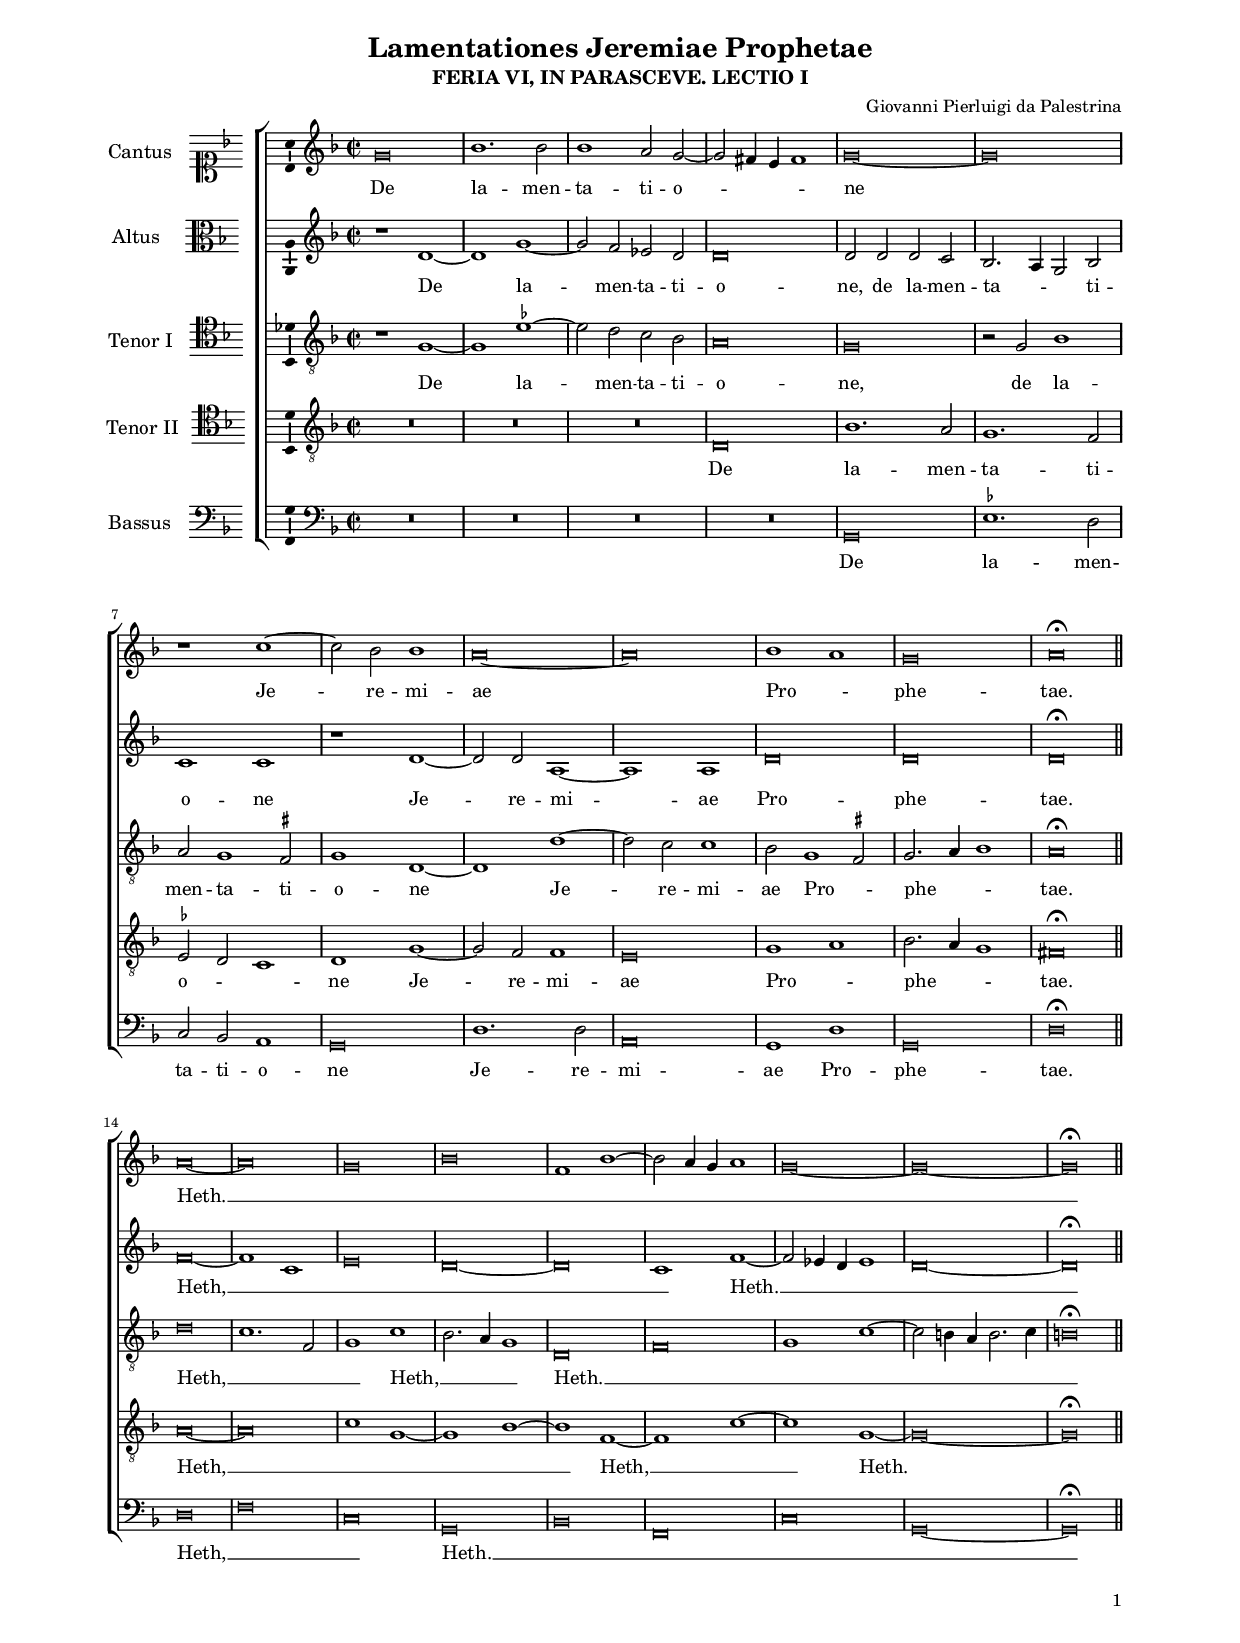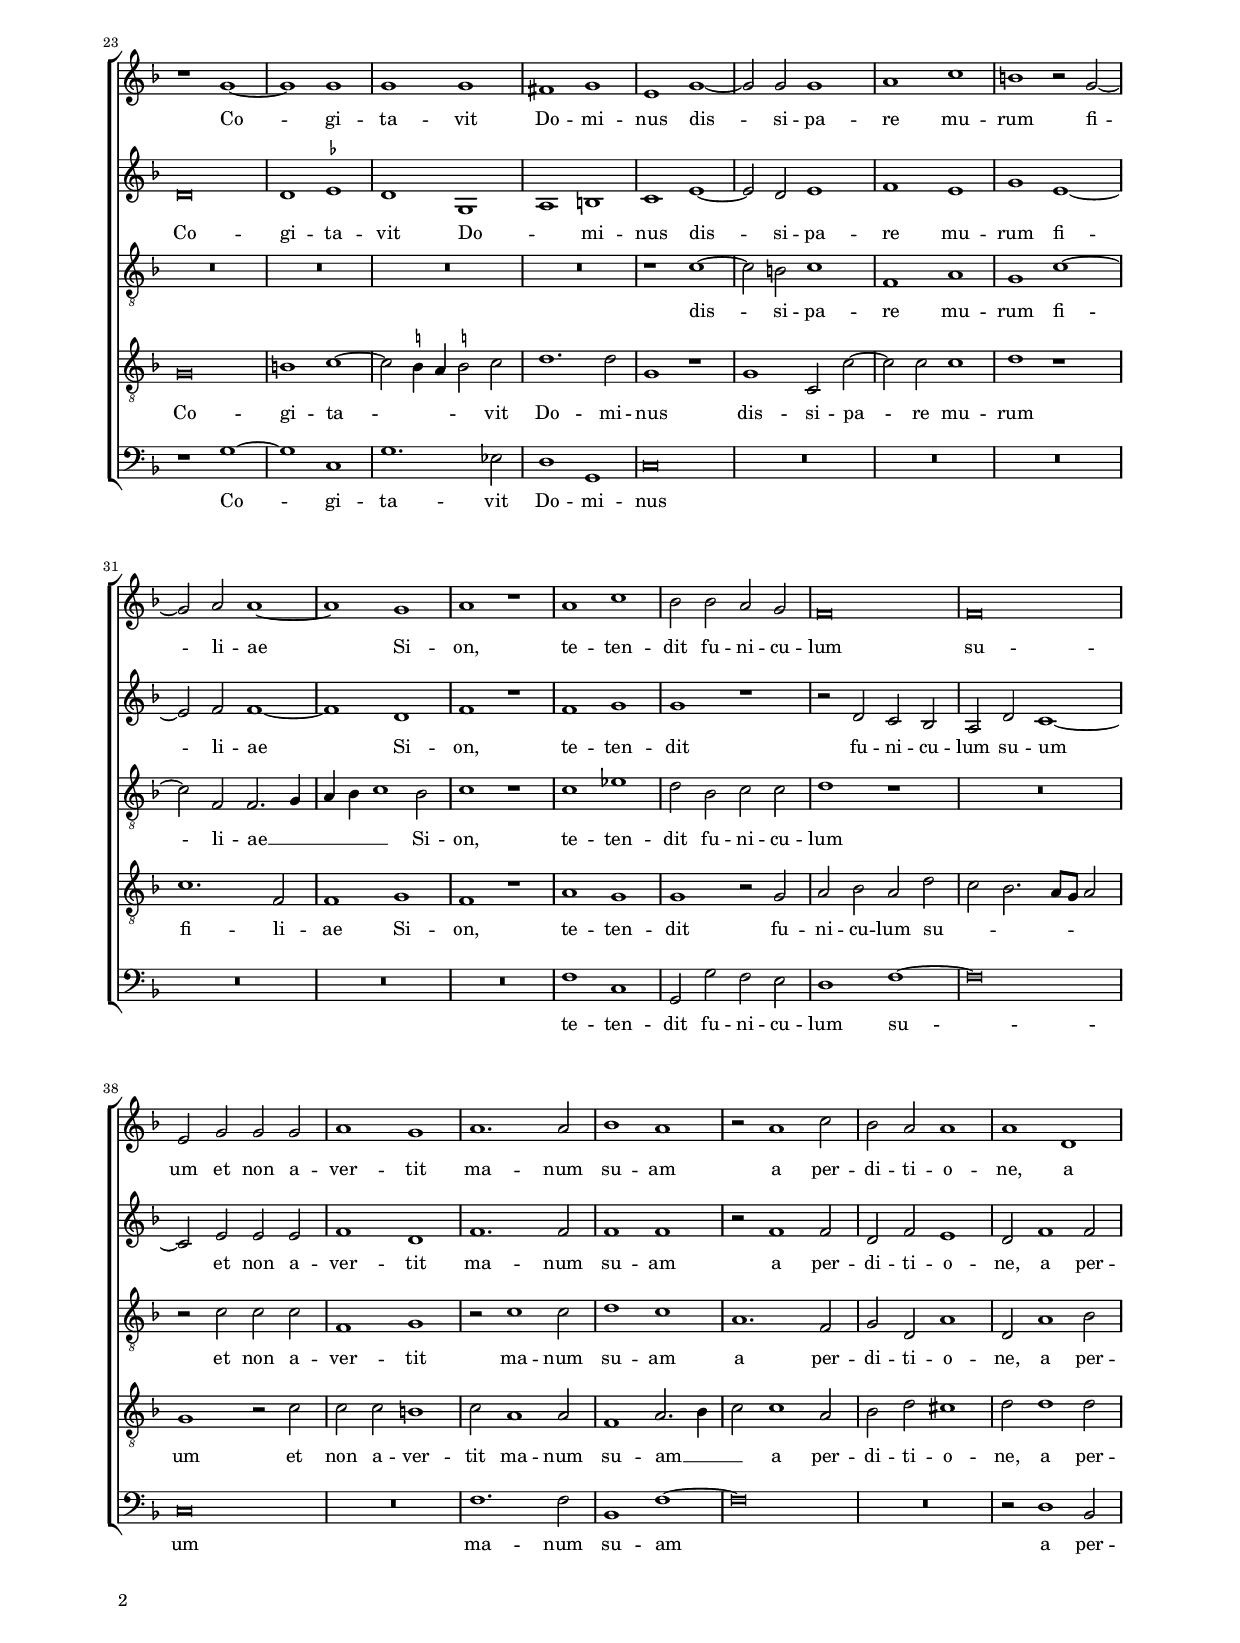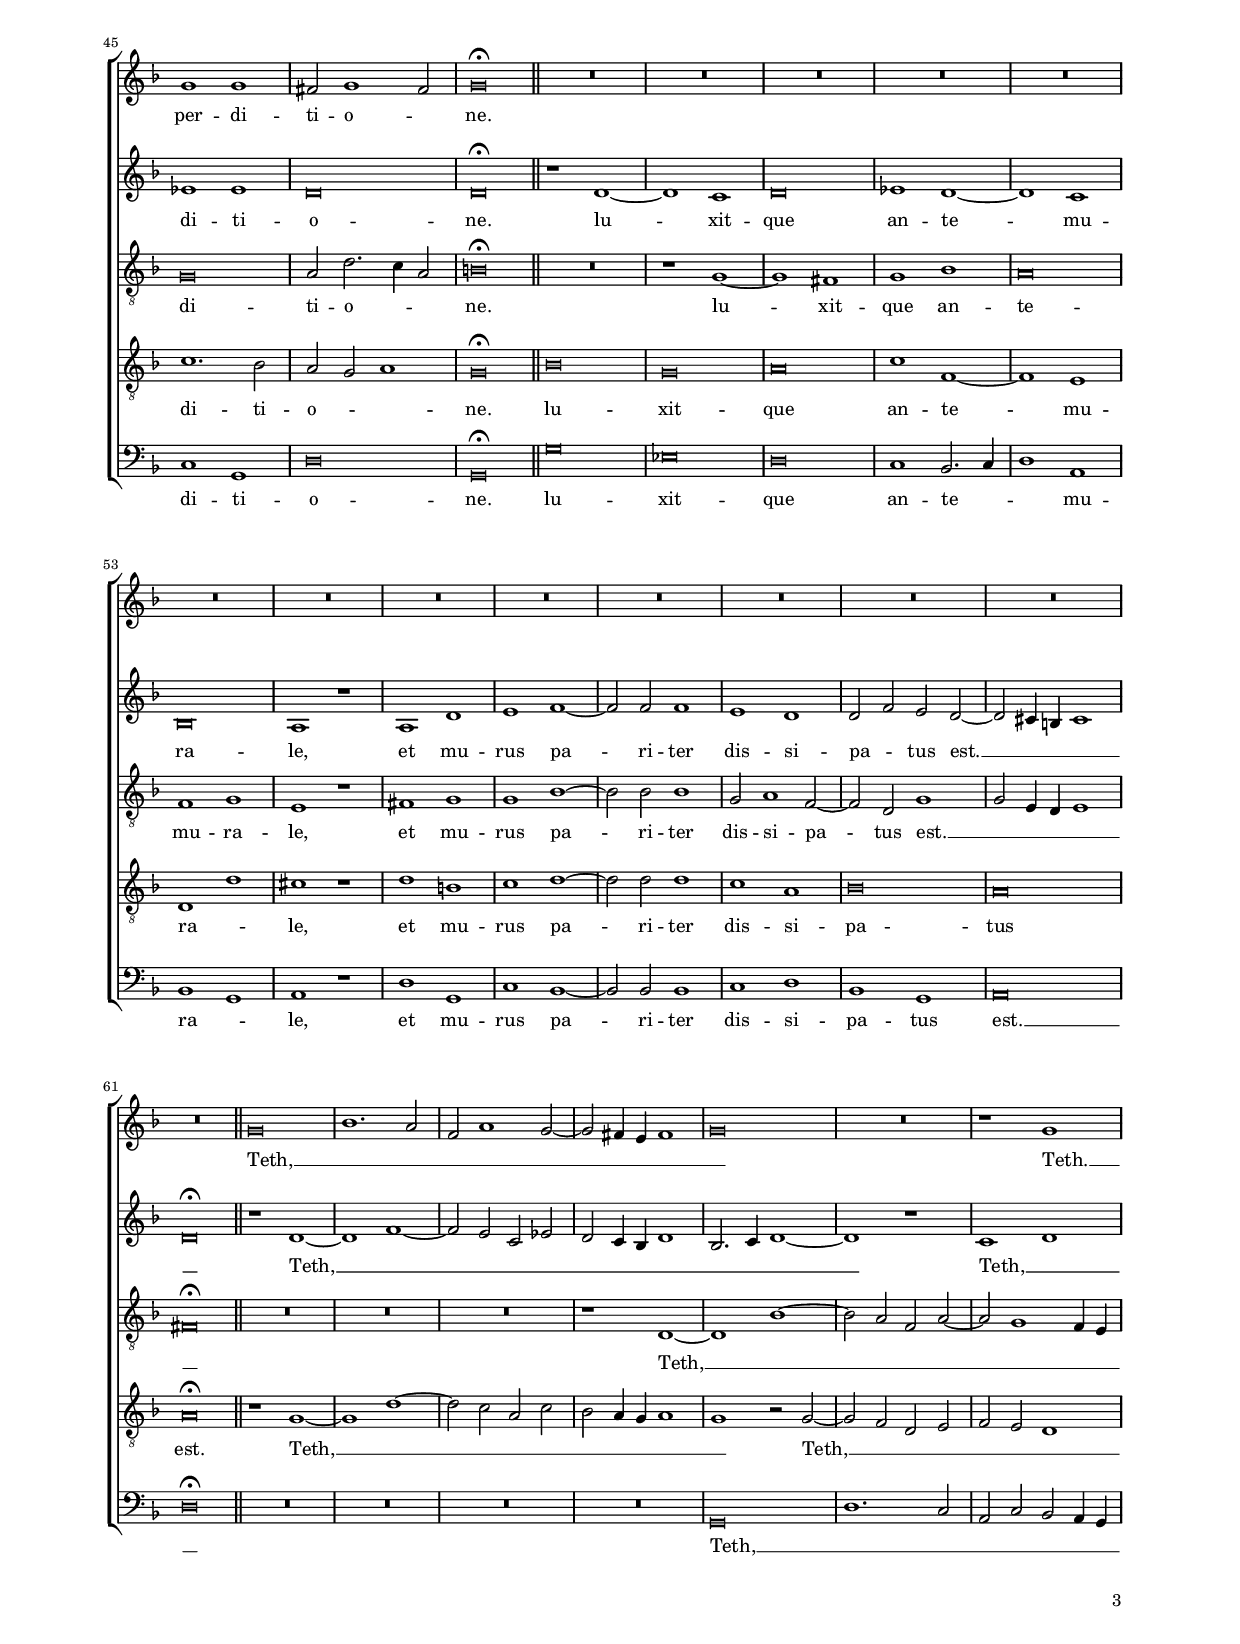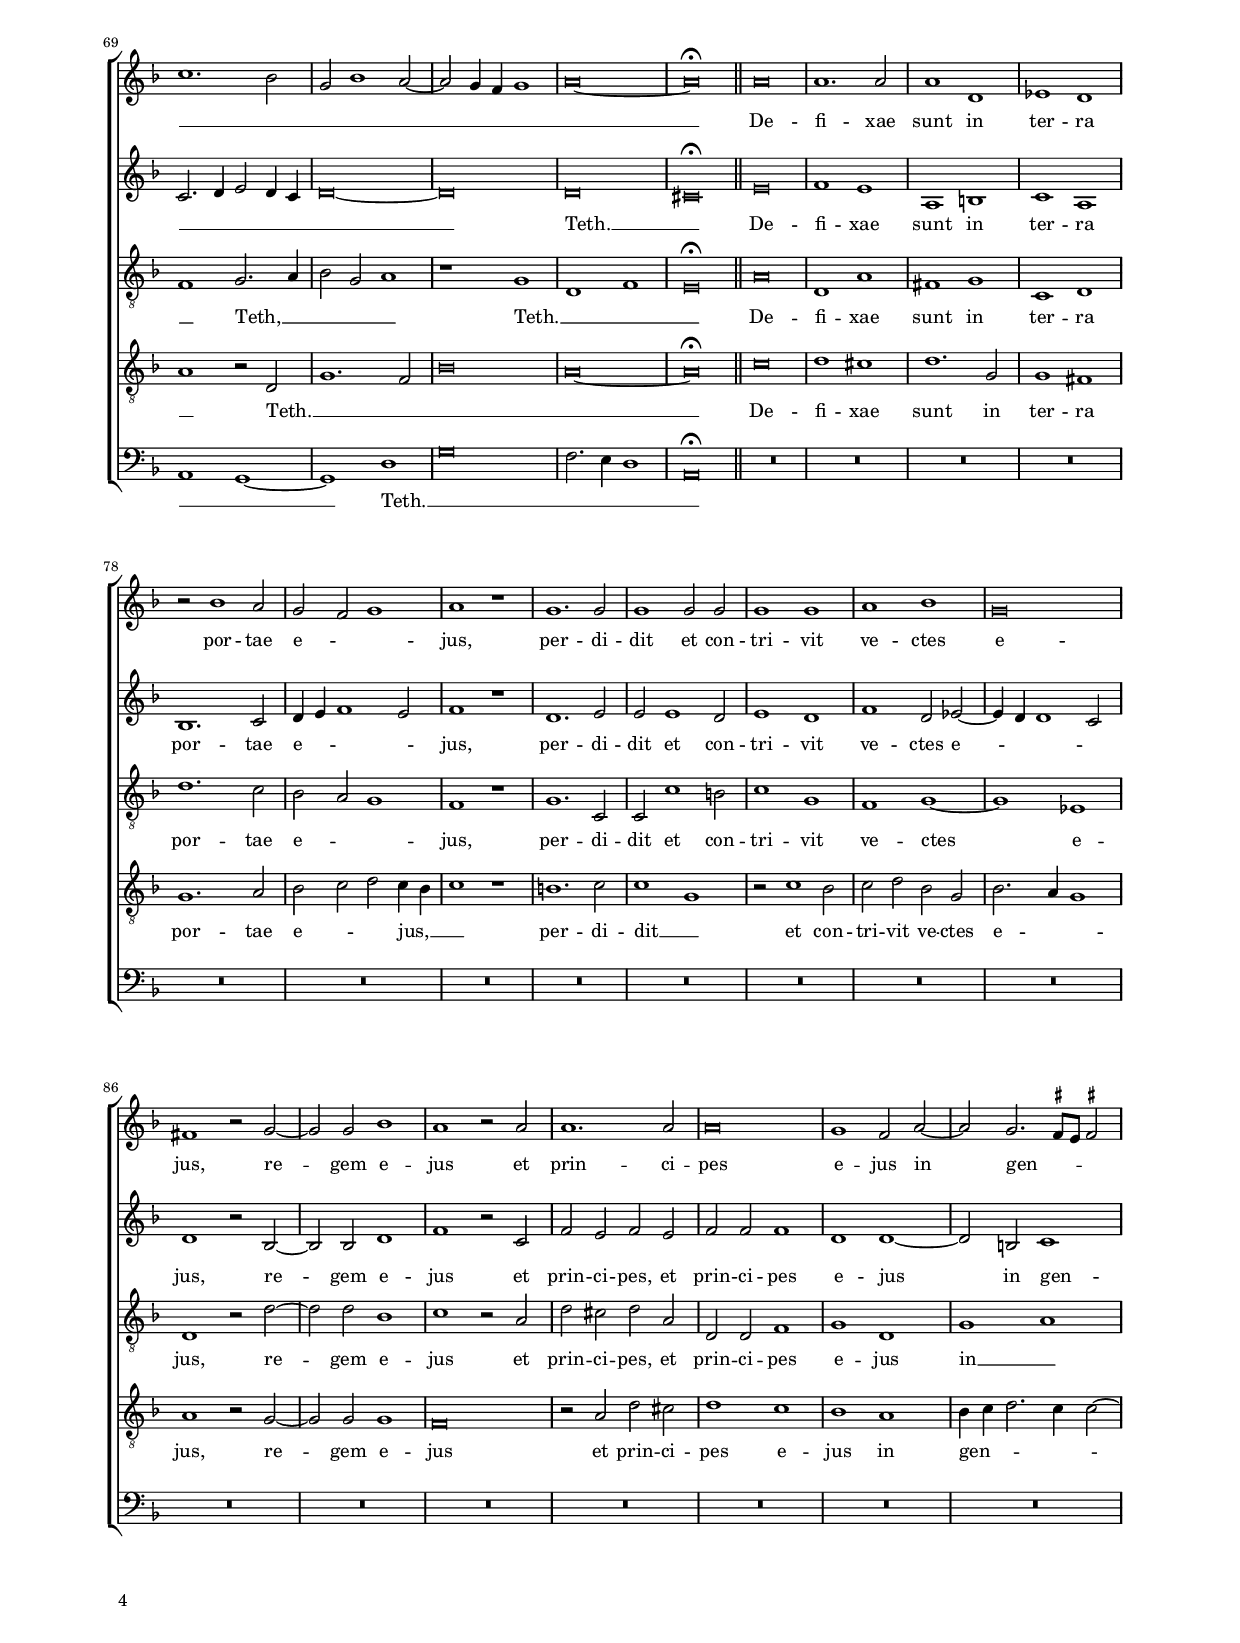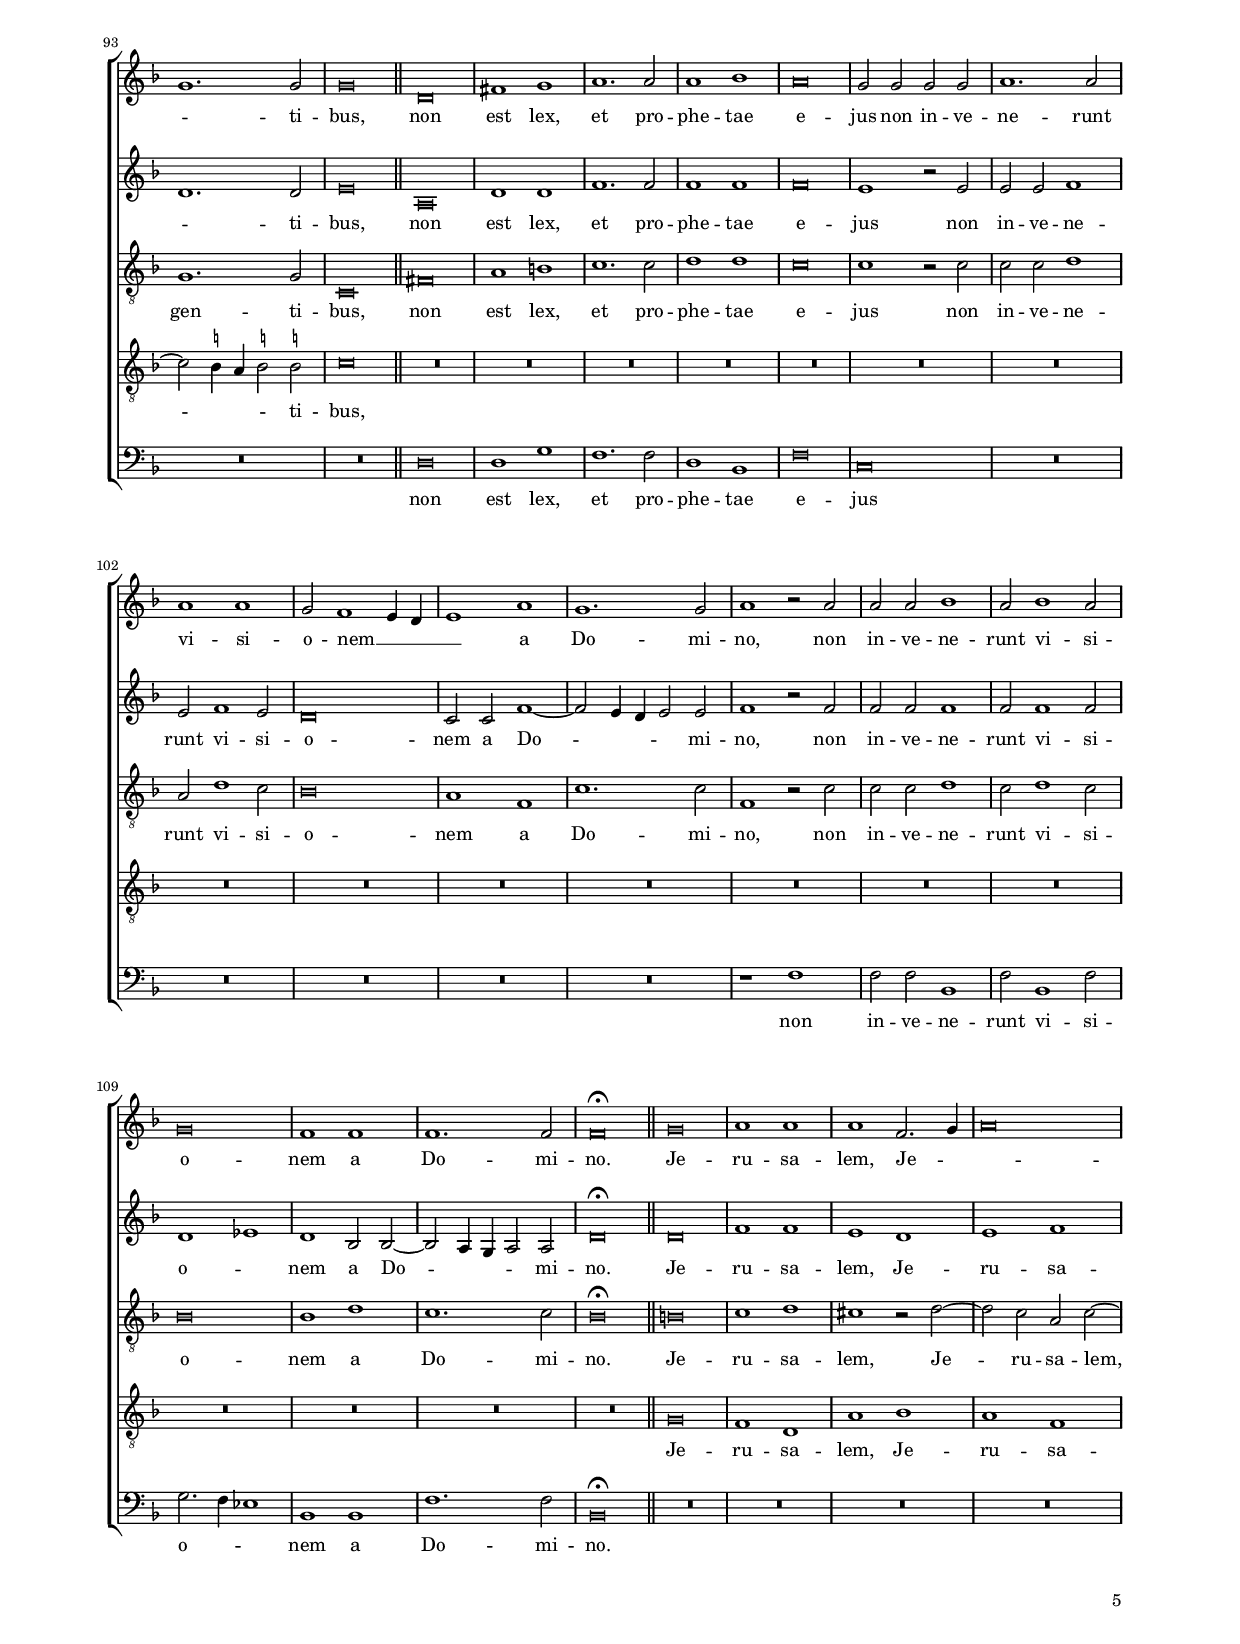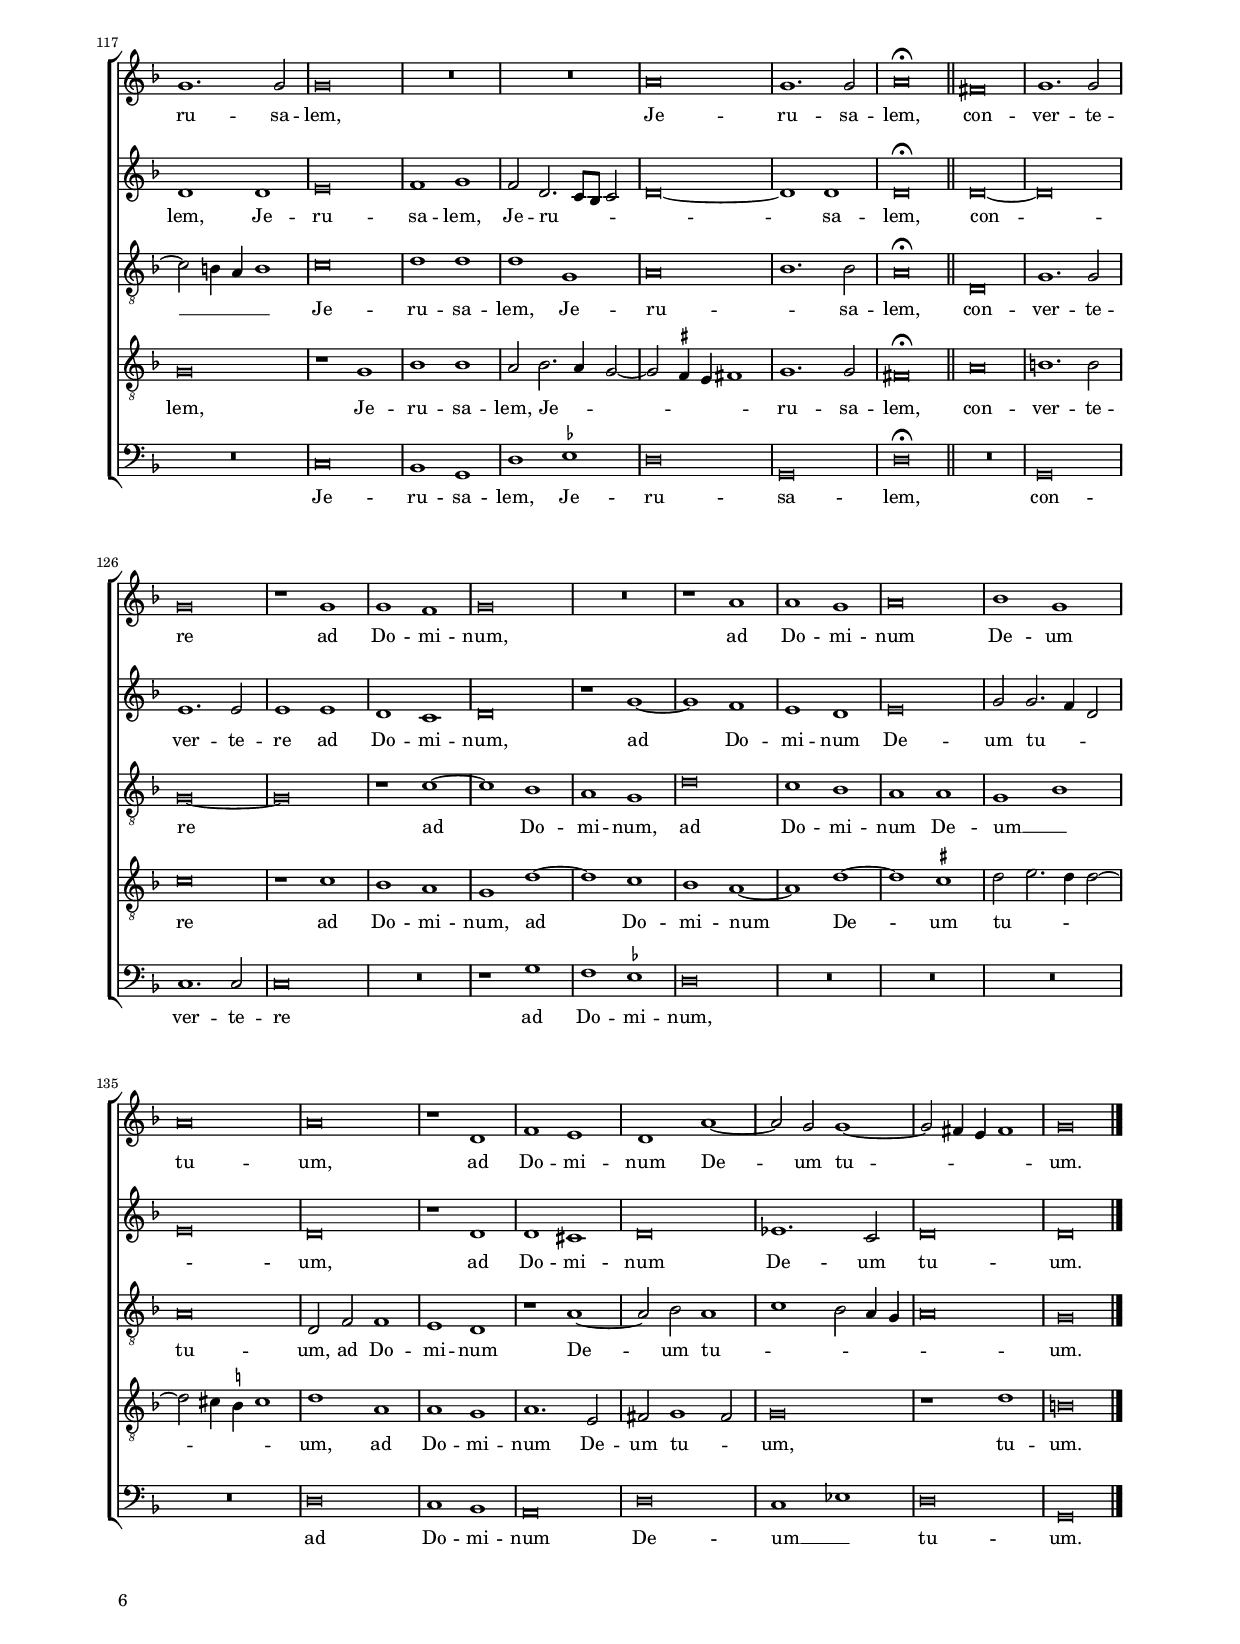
\version "2.24.0"
\include "deutsch.ly"
#(set-global-staff-size 15)
#(ly:set-option 'point-and-click #f)


\header
{
	title="Lamentationes Jeremiae Prophetae"
	subtitle = "FERIA VI, IN PARASCEVE. LECTIO I"
	composer="Giovanni Pierluigi da Palestrina"
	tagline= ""
}
	
	ficta = { \once \set suggestAccidentals = ##t }
	
	forget = #(define-music-function (music) (ly:music?) #{
		\accidentalStyle forget
		$music
		\accidentalStyle default
		#})


\paper
	{
	top-margin = 1.8 \cm
	bottom-margin = 1.2 \cm
	left-margin = 2 \cm
	right-margin = 2\cm
	ragged-bottom = ##f
	ragged-last-bottom = ##t
	print-page-number = ##f
	system-system-spacing = #'((basic-distance . 17) (minimum-distance . 14) (padding . 5) (strechability . 250))
	score-system-spacing = #'((basic-distance . 17) (minimum-distance . 14) (padding . 5) (strechability . 250))
	oddFooterMarkup=\markup   \fill-line { "" \fromproperty #'page:page-number-string }
	evenFooterMarkup=\markup  \fill-line { \fromproperty #'page:page-number-string "" }
	last-bottom-spacing = #'((basic-distance . 12) (minimum-distance . 7) (padding . 4))
	systems-per-page = 3
	page-count = 6
%	min-systems-per-page = 3
	
	
	}

global = {
	\key f \major
	\time 2/2 \set Score.measureLength = #(ly:make-moment 2/1)
	\skip 1*26 \bar "||" \break % Heth
	\skip 1*18 \bar "||" \break % Cogitavit Dominus
	\skip 1*50 \bar "||" % Luxitque antemurale
	\skip 1*28 \bar "||" % Teth
	\skip 1*24 \bar "||" % Defixae sunt in terra
	\skip 1*42 \bar "||" % Non est lex
	\skip 1*36 \bar "||" % Jerusalem, Jerusalem
	\skip 1*22 \bar "||" % Convertere ad Dominum
	\skip 1*38 \bar "|."
	}
	

incipitcantus = \markup { \score {
	{
	\set Staff.instrumentName = \markup { \fontsize #1 "Cantus" }
	\key f \major
	\clef soprano
	s4 \bar ""
	}
	\layout  {
	raggedright = ##t
	indent = 1.6 \cm
	line-width = 2.5 \cm
	\context { \Staff \remove Time_signature_engraver }
	\override Staff.Clef.Y-extent = #'(0 . 0)
	}} \hspace #1 }
      
      
incipitaltus = \markup { \score {
	{
	\set Staff.instrumentName = \markup { \fontsize #1 "Altus" }
	\key f \major
	\clef alto
	s4 \bar ""
	}
	\layout  {
	raggedright = ##t
	indent = 1.6 \cm
	line-width = 2.5 \cm
	\context { \Staff \remove Time_signature_engraver }
	\override Staff.Clef.Y-extent = #'(0 . 0)
	}} \hspace #1 }


incipittenor = \markup { \score {
	{
	\set Staff.instrumentName = \markup { \fontsize #1 "Tenor I" }
	\key f \major
	\clef tenor
	s4 \bar ""
	}
	\layout  {
	raggedright = ##t
	indent = 1.6 \cm
	line-width = 2.5 \cm
	\context { \Staff \remove Time_signature_engraver }
	\override Staff.Clef.Y-extent = #'(0 . 0)
	}} \hspace #1 }
      
      
incipitquintus = \markup { \score {
	{
	\set Staff.instrumentName = \markup { \fontsize #1 "Tenor II" }
	\key f \major
	\clef tenor
	s4 \bar ""
	}
	\layout  {
	raggedright = ##t
	indent = 1.6 \cm
	line-width = 2.5 \cm
	\context { \Staff \remove Time_signature_engraver }
	\override Staff.Clef.Y-extent = #'(0 . 0)
	}} \hspace #1 }
      
      
incipitbassus = \markup { \score {
	{
	\set Staff.instrumentName = \markup { \fontsize #1 "Bassus" }
	\key f \major
	\clef bass
	s4 \bar ""
	}
	\layout  {
	raggedright = ##t
	indent = 1.6 \cm
	line-width = 2.5 \cm
	\context { \Staff \remove Time_signature_engraver }
	\override Staff.Clef.Y-extent = #'(0 . 0)
	}} \hspace #1 }


cantus =  \relative c''
	{
	g\breve
	b1. b2
	b1 a2 g~
	g2 fis4 e fis1
%5
	g\breve~ |
	g\breve
	r1 c~
	c2 b b1
	a\breve~
%10
	a\breve |
	b1 a
	g\breve
	a\breve^\fermata |
% Heth
	a\breve~
%15
	a\breve |
	g\breve
	b\breve
	f1 b~
	b2 a4 g a1
%20
	g\breve~ |
	g\breve~
	g\breve^\fermata |
% Cogitavit Dominus
	r1 g~
	g1 g
%25
	g1 g |
	fis1 g
	e1 g~
	g2 g g1
	a1 c
%30
	h1 r2 g~ |
	g2 a a1~
	a1 g
	a1 r
	a1 c
%35
	b2 b a g |
	f\breve
	f\breve
	e2 g g g
	a1 g
%40
	a1. a2 |
	b1 a
	r2 a1 c2
	b2 a a1
	a1 d,
%45
	g1 g |
	fis2 g1 fis2
	g\breve^\fermata |
% Luxitque antemurale
	R\breve
	R\breve
%50
	R\breve
	R\breve
	R\breve
	R\breve
	R\breve
%55
	R\breve
	R\breve
	R\breve
	R\breve
	R\breve
%60
	R\breve
	R\breve
% Teth
	g\breve
	b1. a2
	f2 a1 g2~
%65
	g2 fis4 e fis1 |
	g\breve
	R\breve
	r1 g
	c1. b2
%70
	g2 b1 a2~ |
	a2 g4 f g1
	a\breve~
	a\breve^\fermata |
% Defixae sunt in terra
	a\breve
%75
	a1. a2 |
	a1 d,
	es1 d
	r2 b'1 a2
	g2 f g1
%80
	a1 r |
	g1. g2
	g1 g2 g
	g1 g
	a1 b
%85
	g\breve |
	fis1 r2 g~
	g2 g b1
	a1 r2 a
	a1. a2
%90
	a\breve |
	g1 f2 a~
	a2 g2. \ficta fis8 e \ficta fis!2
	g1. g2
	g\breve |
%95
% Non est lex
	d\breve
	fis1 g
	a1. a2
	a1 b
	a\breve
%100
	g2 g g g |
	a1. a2
	a1 a
	g2 f1 e4 d
	e1 a
%105
	g1. g2 |
	a1 r2 a
	a2 a b1
	a2 b1 a2
	g\breve
%110
	f1 f |
	f1. f2
	f\breve^\fermata |
% Jerusalem, Jerusalem
	g\breve
	a1 a
%115
	a1 f2. g4 |
	a\breve
	g1. g2
	g\breve
	R\breve
%120
	R\breve |
	a\breve
	g1. g2
	a\breve^\fermata
% Convertere ad Dominum
	fis\breve
%125
	g1. g2 |
	g\breve
	r1 g
	g1 f
	g\breve
%130
	R\breve |
	r1 a
	a1 g
	a\breve
	b1 g
%135
	a\breve |
	a\breve
	r1 d,
	f1 e
	d1 a'~
%140
	a2 g g1~ |
	g2 fis4 e fis1
	g\breve |
	}


altus =  \relative c'
	{
	r1 d~
	d1 g~
	g2 f es d
	d\breve
%5
	d2 d d c |
	b2. a4 g2 b
	c1 c
	r1 d~
	d2 d a1~
%10
	a1 a |
	d\breve
	d\breve
	d\breve^\fermata |
% Heth
	f\breve~
%15
	f1 c |
	e\breve
	d\breve~
	d\breve
	c1 f~
%20
	f2 es4 d es1 |
	d\breve~
	d\breve^\fermata |
% Cogitavit Dominus
	d\breve
	d1 \ficta es
%25
	d1 g, |
	a1 h
	c1 e~
	e2 d e1
	f1 e
%30
	g1 e~ |
	e2 f f1~
	f1 d
	f1 r
	f1 g
%35
	g1 r |
	r2 d c b
	a2 d c1~
	c2 e e e
	f1 d
%40
	f1. f2 |
	f1 f
	r2 f1 f2
	d2 f e1
	d2 f1 f2
%45
	es1 es |
	d\breve
	d\breve^\fermata |
% Luxitque antemurale
	r1 d~
	d1 c
%50
	d\breve |
	es1 d~
	d1 c
	b\breve
	a1 r
%55
	a1 d |
	e1 f~
	f2 f f1
	e1 d
	d2 f e d~
%60
	d2 cis4 h cis1 |
	d\breve^\fermata |
% Teth
	r1 d~
	d1 f~
	f2 e c es
%65
	d2 c4 b d1 |
	b2. c4 d1~
	d1 r
	c1 d
	c2. d4 e2 d4 c
%70
	d\breve~ |
	d\breve
	d\breve
	cis\breve^\fermata |
% Defixae sunt in terra
	e\breve
%75
	f1 e |
	a,1 h
	c1 a
	b1. c2
	d4 e f1 e2
%80
	f1 r |
	d1. e2
	e2 e1 d2
	e1 d
	f1 d2 es~
%85
	es4 d d1 c2 |
	d1 r2 b~
	b2 b d1
	f1 r2 c
	f2 e f e
%90
	f2 f f1 |
	d1 d~
	d2 h c1
	d1. d2
	e\breve
%95
% Non est lex
	a,\breve
	d1 d
	f1. f2
	f1 f
	f\breve
%100
	e1 r2 e |
	e2 e f1
	e2 f1 e2
	d\breve
	c2 c f1~
%105
	f2 e4 d e2 e |
	f1 r2 f
	f2 f f1
	f2 f1 f2
	d1 es
%110
	d1 b2 b~ |
	b2 a4 g a2 a
	d\breve^\fermata |
% Jerusalem, Jerusalem
	d\breve
	f1 f
%115
	e1 d |	
	e1 f
	d1 d
	e\breve
	f1 g
%120
	f2 d2. c8 b c2 |
	d\breve~
	d1 d
	d\breve^\fermata |
% Convertere ad Dominum
	d\breve~
%125
	d\breve |
	e1. e2
	e1 e
	d1 c
	d\breve
%130
	r1 g~ |
	g1 f
	e1 d
	e\breve
	g2 g2. f4 d2
%135
	e\breve |
	d\breve
	r1 d
	d1 cis
	d\breve
%140
	es1. c2 |	
	d\breve
	d\breve |
	}


tenor =  \relative c'
	{
	r1 g~
	g1 \ficta es'~
	\ficta es2 d c b
	a\breve
%5
	g\breve |
	r2 g b1
	a2 g1 \ficta fis2
	g1 d~
	d1 d'~
%10
	d2 c c1 |
	b2 g1 \ficta fis2
	g2. a4 b1
	a\breve^\fermata |
% Heth
	d\breve
%15
	c1. f,2 |
	g1 c
	b2. a4 g1
	d\breve
	f\breve
%20
	g1 c~ |
	c2 h4 a h2. c4
	h\breve^\fermata |
% Cogitavit Dominus
	R\breve
	R\breve
%25
	R\breve |
	R\breve
	r1 c~
	c2 h c1
	f,1 a
%30
	g1 c~ |
	c2 f, f2. g4
	a4 b c1 b2
	c1 r
	c1 es
%35
	d2 b c c |
	d1 r
	R\breve
	r2 c c c
	f,1 g
%40
	r2 c1 c2 |
	d1 c
	a1. f2
	g2 d a'1
	d,2 a'1 b2
%45
	g\breve |
	a2 d2. c4 a2
	h\breve^\fermata |
% Luxitque antemurale
	R\breve
	r1 g~
%50
	g1 fis |
	g1 b
	a\breve
	f1 g
	e1 r
%55
	fis1 g |
	g1 b~
	b2 b b1
	g2 a1 f2~
	f2 d g1
%60
	g2 e4 d e1 |
	fis\breve^\fermata
% Teth
	R\breve
	R\breve
	R\breve
%65
	r1 d~ |
	d1 b'~
	b2 a f a~
	a2 g1 f4 e
	f1 g2. a4
%70
	b2 g a1 |
	r1 g
	d1 f
	e\breve^\fermata |
% Defixae sunt in terra
	a\breve
%75
	d,1 a' |
	fis1 g
	c,1 d
	d'1. c2
	b2 a g1
%80
	f1 r |
	g1. c,2
	c2 c'1 h2
	c1 g
	f1 g~
%85
	g1 es |
	d1 r2 d'~
	d2 d b1
	c1 r2 a
	d2 cis d a
%90
	d,2 d f1 |
	g1 d
	g1 a
	g1. g2
	c,\breve |
%95
% Non est lex
	fis\breve
	a1 h
	c1. c2
	d1 d
	c\breve
%100
	c1 r2 c |
	c2 c d1
	a2 d1 c2
	b\breve
	a1 f
%105
	c'1. c2 |
	f,1 r2 c'
	c2 c d1
	c2 d1 c2
	b\breve
%110
	b1 d |
	c1. c2
	b\breve^\fermata |
% Jerusalem, Jerusalem
	h\breve
	c1 d
%115
	cis1 r2 d~ |
	d2 c a c~
	c2 h4 a h1
	c\breve
	d1 d
%120
	d1 g, |
	a\breve
	b1. b2
	a\breve^\fermata |
% Convertere ad Dominum
	d,\breve
%125
	g1. g2 |
	g\breve~
	g\breve
	r1 c~
	c1 b
%130
	a1 g |
	d'\breve
	c1 b
	a1 a
	g1 b
%135
	a\breve |
	d,2 f f1
	e1 d
	r1 a'~
	a2 b a1
%140
	c1 b2 a4 g |
	a\breve
	g\breve |
	}


quintus  =  \relative c'
	{
	R\breve
	R\breve
	R\breve
	d,\breve
%5
	b'1. a2 |
	g1. f2
	\ficta es2 d c1
	d1 g~
	g2 f f1
%10
	e\breve |
	g1 a
	b2. a4 g1
	fis\breve^\fermata |
% Heth
	a\breve~
%15
	a\breve |
	c1 g~
	g1 b~
	b1 f~
	f1 c'~
%20
	c1 g~ |
	g\breve~
	g\breve^\fermata |
% Cogitavit Dominus
	g\breve
	h1 c~
%25
	c2 \ficta h4 a \ficta h!2 c |
	d1. d2
	g,1 r
	g1 c,2 c'~
	c2 c c1
%30
	d1 r |
	c1. f,2
	f1 g
	f1 r
	a1 g
%35
	g1 r2 g |
	a2 b a d
	c2 b2. a8 g a2
	g1 r2 c
	c2 c h1
%40
	c2 a1 a2 |
	f1 a2. b4
	c2 c1 a2
	b2 d cis1
	d2 d1 d2
%45
	c1. b2 |
	a2 g a1
	g\breve^\fermata |
% Luxitque antemurale
	b\breve
	g\breve
%50
	a\breve |
	c1 f,~
	f1 e
	d1 d'
	cis1 r
%55
	d1 h |
	c1 d~
	d2 d d1
	c1 a
	b\breve
%60
	a\breve |
	a\breve^\fermata |
% Teth
	r1 g~
	g1 d'~
	d2 c a c
%65
	b2 a4 g a1 |
	g1 r2 g~
	g2 f d e
	f2 e d1
	a'1 r2 d,
%70
	g1. f2 |
	b\breve
	a\breve~
	a\breve^\fermata |
% Defixae sunt in terra
	c\breve
%75
	d1 cis |
	d1. g,2
	g1 fis
	g1. a2
	b2 c d c4 b
%80
	c1 r |
	h1. c2
	c1 g
	r2 c1 b2
	c2 d b g
%85
	b2. a4 g1 |
	a1 r2 g~
	g2 g g1
	f\breve
	r2 a d cis
%90
	d1 c |
	b1 a
	b4 c d2. c4 c2~
	c2 \ficta h4 a \ficta h!2 \ficta h!
	c\breve |
%95
% Non est lex
	R\breve |
	R\breve
	R\breve
	R\breve
	R\breve
%100
	R\breve |
	R\breve
	R\breve
	R\breve
	R\breve
%105
	R\breve |
	R\breve
	R\breve
	R\breve
	R\breve
%110
	R\breve |
	R\breve
	R\breve |
% Jerusalem, Jerusalem
	g\breve
	f1 d
%115
	a'1 b |
	a1 f
	g\breve
	r1 g
	b1 b
%120
	a2 b2. a4 g2~ |
	g2 \ficta fis4 e fis!1
	g1. g2
	fis\breve^\fermata |
% Convertere ad Dominum
	a\breve
%125
	h1. h2 |
	c\breve
	r1 c
	b1 a
	g1 d'~
%130
	d1 c |
	b1 a~
	a1 d~
	d1 \ficta cis
	d2 e2. d4 d2~
%135
	d2 cis4 \ficta h cis1 |
	d1 a
	a1 g
	a1. e2
	fis2 g1 fis2
%140
	g\breve |
	r1 d'
	h\breve |
	}


bassus  =  \relative c
	{
	R\breve
	R\breve
	R\breve
	R\breve
%5
	g\breve |
	\ficta es'1. d2
	c2 b a1
	g\breve
	d'1. d2
%10
	a\breve |
	g1 d'
	g,\breve
	d'\breve^\fermata |
% Heth
	d\breve
%15
	f\breve |
	c\breve
	g\breve
	b\breve
	f\breve
%20
	c'\breve |
	g\breve~
	g\breve^\fermata |
% Cogitavit Dominus
	r1 g'~
	g1 c,
%25
	g'1. es2 |
	d1 g,
	c\breve
	R\breve
	R\breve
%30
	R\breve |
	R\breve
	R\breve
	R\breve
	f1 c
%35
	g2 g' f e |
	d1 f~
	f\breve
	c\breve
	R\breve
%40
	f1. f2 |
	b,1 f'~
	f\breve
	R\breve
	r2 d1 b2
%45
	c1 g |
	d'\breve
	g,\breve^\fermata |
% Luxitque antemurale
	g'\breve
	es\breve
%50
	d\breve |
	c1 b2. c4
	d1 a
	b1 g
	a1 r
%55
	d1 g, |
	c1 b~
	b2 b b1
	c1 d
	b1 g
%60
	a\breve |
	d\breve^\fermata |
% Teth
	R\breve
	R\breve
	R\breve
%65
	R\breve |
	g,\breve
	d'1. c2
	a2 c b a4 g
	a1 g~
%70
	g1 d' |
	g\breve
	f2. e4 d1
	a\breve^\fermata |
% Defixae sunt in terra
	R\breve
%75
	R\breve |
	R\breve
	R\breve
	R\breve
	R\breve
%80
	R\breve |
	R\breve
	R\breve
	R\breve
	R\breve
%85
	R\breve |
	R\breve
	R\breve
	R\breve
	R\breve
%90
	R\breve |
	R\breve
	R\breve
	R\breve
	R\breve
%95
% Non est lex
	d\breve
	d1 g
	f1. f2
	d1 b
	f'\breve
%100
	c\breve |
	R\breve
	R\breve
	R\breve
	R\breve
%105
	R\breve |
	r1 f
	f2 f b,1
	f'2 b,1 f'2
	g2. f4 es1
%110
	b1 b |
	f'1. f2
	b,\breve^\fermata |
% Jerusalem, Jerusalem
	R\breve
	R\breve
%115
	R\breve |
	R\breve
	R\breve
	c\breve
	b1 g
%120
	d'1 \ficta es |
	d\breve
	g,\breve
	d'\breve^\fermata |
% Convertere ad Dominum
	R\breve
%125
	g,\breve |
	c1. c2
	c\breve
	R\breve
	r1 g'
%130
	f1 \ficta es |
	d\breve
	R\breve
	R\breve
	R\breve
%135
	R\breve |
	d\breve
	c1 b
	a\breve
	d\breve
%140
	c1 es |
	d\breve
	g,\breve |
	}


lyricscantus = \lyricmode {
	De la -- men -- ta -- ti -- o -- _ _ _ ne
	Je -- re -- mi -- ae Pro -- _ phe -- tae.
% Heth
	Heth. __ _ _ _ _ _ _ _ _
% Cogitavit Dominus
	Co -- gi -- ta -- vit Do -- mi -- nus dis -- si -- pa -- re mu -- rum
	fi -- li -- ae Si -- on,
	te -- ten -- dit fu -- ni -- cu -- lum su -- um
	et non a -- ver -- tit ma -- num su -- am a per -- di -- ti -- o -- ne,
	a per -- di -- ti -- o -- _ ne.
% Teth
	Teth, __ _ _ _ _ _ _ _ _ _ 
	Teth. __ _ _ _ _ _ _ _ _ _
% Defixae sunt in terra
	De -- fi -- xae sunt in ter -- ra por -- tae e -- _ _ jus,
	per -- di -- dit et con -- tri -- vit ve -- ctes e -- jus,
	re -- gem e -- jus et prin -- ci -- pes e -- jus in gen -- _ _ _ _ ti -- bus,
% Non est lex
	non est lex,
	et pro -- phe -- tae e -- jus
	non in -- ve -- ne -- runt vi -- si -- o -- nem __ _ _ _ a Do -- mi -- no,
	non in -- ve -- ne -- runt vi -- si -- o -- nem a Do -- mi -- no.
% Jerusalem, Jerusalem
	Je -- ru -- sa -- lem,
	Je -- _ _ ru -- sa -- lem,
	Je -- ru -- sa -- lem,
	con -- ver -- te -- re ad Do -- mi -- num,
	ad Do -- mi -- num De -- um tu -- um,
	ad Do -- mi -- num De -- um tu -- _ _ _ um.
	}


lyricsaltus = \lyricmode {
	De la -- men -- ta -- ti -- o -- ne,
	de la -- men -- ta -- _ _ ti -- o -- ne
	Je -- re -- mi -- ae Pro -- phe -- tae.
% Heth
	Heth, __ _ _ _ _
	Heth. __ _ _ _ _
% Cogitavit Dominus
	Co -- gi -- ta -- vit Do -- _ mi -- nus dis -- si -- pa -- re mu -- rum
	fi -- li -- ae Si -- on,
	te -- ten -- dit fu -- ni -- cu -- lum su -- um
	et non a -- ver -- tit ma -- num su -- am a per -- di -- ti -- o -- ne,
	a per -- di -- ti -- o -- ne.
% Luxitque antemurale
	lu -- xit -- que an -- te -- mu -- ra -- le,
	et mu -- rus pa -- ri -- ter dis -- si -- pa -- _ tus est. __ _ _ _ _
% Teth
	Teth, __ _ _ _ _ _ _ _ _ _ _ _
	Teth, __ _ _ _ _ _ _ _ 
	Teth. __ _
% Defixae sunt in terra
	De -- fi -- xae sunt in ter -- ra por -- tae e -- _ _ _ jus,
	per -- di -- dit et con -- tri -- vit ve -- ctes e -- _ _ _ jus,
	re -- gem e -- jus et prin -- ci -- pes,
	et prin -- ci -- pes e -- jus in gen -- _ ti -- bus,
% Non est lex
	non est lex,
	et pro -- phe -- tae e -- jus
	non in -- ve -- ne -- runt vi -- si -- o -- nem a Do -- _ _ _ mi -- no,
	non in -- ve -- ne -- runt vi -- si -- o -- _ nem a Do -- _ _ _ mi -- no.
% Jerusalem, Jerusalem
	Je -- ru -- sa -- lem,
	Je -- ru -- sa -- lem,
	Je -- ru -- sa -- lem,
	Je -- ru -- _ _ _ _ sa -- lem,
	con -- ver -- te -- re ad Do -- mi -- num,
	ad Do -- mi -- num De -- um tu -- _ _ _ um,
	ad Do -- mi -- num De -- um tu -- um.
	}


lyricstenor = \lyricmode {
	De la -- men -- ta -- ti -- o -- ne,
	de la -- men -- ta -- ti -- o -- ne
	Je -- re -- mi -- ae Pro -- _ phe -- _ _ tae.
% Heth
	Heth, __ _ _ _
	Heth, __ _ _ _ 
	Heth. __ _ _ _ _ _ _ _ _
% Cogitavit Dominus
	dis -- si -- pa -- re mu -- rum
	fi -- li -- ae __ _ _ _ _ Si -- on,
	te -- ten -- dit fu -- ni -- cu -- lum
	et non a -- ver -- tit ma -- num su -- am a per -- di -- ti -- o -- ne,
	a per -- di -- ti -- o -- _ _ ne.
% Luxitque antemurale
	lu -- xit -- que an -- te -- mu -- ra -- le,
	et mu -- rus pa -- ri -- ter dis -- si -- pa -- tus est. __ _ _ _ _ _
% Teth
	Teth, __ _ _ _ _ _ _ _ _ 
	Teth, __ _ _ _ _
	Teth. __ _ _ _
% Defixae sunt in terra
	De -- fi -- xae sunt in ter -- ra por -- tae e -- _ _ jus,
	per -- di -- dit et con -- tri -- vit ve -- ctes e -- jus,
	re -- gem e -- jus et prin -- ci -- pes,
	et prin -- ci -- pes e -- jus in __ _ gen -- ti -- bus,
% Non est lex
	non est lex,
	et pro -- phe -- tae e -- jus
	non in -- ve -- ne -- runt vi -- si -- o -- nem a Do -- mi -- no,
	non in -- ve -- ne -- runt vi -- si -- o -- nem a Do -- mi -- no.
% Jerusalem, Jerusalem
	Je -- ru -- sa -- lem,
	Je -- ru -- sa -- lem, __ _ _ _
	Je -- ru -- sa -- lem,
	Je -- ru -- _ sa -- lem,
	con -- ver -- te -- re ad Do -- mi -- num,
	ad Do -- mi -- num De -- um __ _ tu -- um,
	ad Do -- mi -- num De -- um tu -- _ _ _ _ _ um.
	}


lyricsquintus = \lyricmode {
	De la -- men -- ta -- ti -- o -- _ _ ne
	Je -- re -- mi -- ae Pro -- _ phe -- _ _ tae.
% Heth
	Heth, __ _ _ _
	Heth, __ _
	Heth.
% Cogitavit Dominus
	Co -- gi -- ta -- _ _ _ vit Do -- mi -- nus dis -- si -- pa -- re mu -- rum
	fi -- li -- ae Si -- on,
	te -- ten -- dit fu -- ni -- cu -- lum su -- _ _ _ _ _ um
	et non a -- ver -- tit ma -- num su -- am __ _ _ a per -- di -- ti -- o -- ne,
	a per -- di -- ti -- o -- _ _ ne.
% Luxitque antemurale
	lu -- xit -- que an -- te -- mu -- ra -- _ le,
	et mu -- rus pa -- ri -- ter dis -- si -- pa -- tus est.
% Teth
	Teth, __ _ _ _ _ _ _ _ _ _ 
	Teth, __ _ _ _ _ _ _ _
	Teth. __ _ _ _ _
% Defixae sunt in terra
	De -- fi -- xae sunt in ter -- ra por -- tae e -- _ _ jus, __ _ _
	per -- di -- dit __ _ et con -- tri -- vit ve -- ctes e -- _ _ jus,
	re -- gem e -- jus et prin -- ci -- pes e -- jus in gen -- _ _ _ _ _ _ _ ti -- bus,
% Jerusalem, Jerusalem
	Je -- ru -- sa -- lem,
	Je -- ru -- sa -- lem,
	Je -- ru -- sa -- lem,
	Je -- _ _ _ _ _ ru -- sa -- lem,
	con -- ver -- te -- re ad Do -- mi -- num,
	ad Do -- mi -- num De -- um tu -- _ _ _ _ _ _ um,
	ad Do -- mi -- num De -- um tu -- _ um,
	tu -- um.
	}


lyricsbassus = \lyricmode {
	De la -- men -- ta -- ti -- o -- ne
	Je -- re -- mi -- ae Pro -- phe -- tae.
% Heth
	Heth, __ _ _
	Heth. __ _ _ _ _ 
% Cogitavit Dominus
	Co -- gi -- ta -- vit Do -- mi -- nus
	te -- ten -- dit fu -- ni -- cu -- lum su -- um
	ma -- num su -- am a per -- di -- ti -- o -- ne.
% Luxitque antemurale
	lu -- xit -- que an -- te -- _ _ mu -- ra -- _ le,
	et mu -- rus pa -- ri -- ter dis -- si -- pa -- tus est. __ _
% Teth
	Teth, __ _ _ _ _ _ _ _ _ _
	Teth. __ _ _ _ _ _
% Non est lex
	non est lex,
	et pro -- phe -- tae e -- jus
	non in -- ve -- ne -- runt vi -- si -- o -- _ _ nem a Do -- mi -- no.
% Jerusalem, Jerusalem
	Je -- ru -- sa -- lem,
	Je -- ru -- sa -- lem,
	con -- ver -- te -- re ad Do -- mi -- num,
	ad Do -- mi -- num De -- um __ _ tu -- um.
	}


\score
{  
	% \transpose {
	\new ChoirStaff \with { \override StaffGrouper.staff-staff-spacing.basic-distance = #12 }
	<<

	\new Staff << \global
	\new Voice="v1" {
		\set Staff.instrumentName=\incipitcantus
		\set Staff.midiInstrument = "reed organ"
		\clef violin
		\cantus }
	\new Lyrics \lyricsto "v1" {\lyricscantus }
	>>


	\new Staff << \global
	\new Voice="v2" {
		\set Staff.instrumentName=\incipitaltus
		\set Staff.midiInstrument = "reed organ"
		\clef violin % "G_8"
		\altus}
	\new Lyrics \lyricsto "v2" {\lyricsaltus }
	>>


	\new Staff << \global
	\new Voice="v3" {
		\set Staff.instrumentName=\incipittenor
		\set Staff.midiInstrument = "reed organ"
		\clef "G_8"
		\tenor }
	\new Lyrics \lyricsto "v3" {\lyricstenor }
	>>


	\new Staff << \global
	\new Voice="v5" {
		\set Staff.instrumentName=\incipitquintus
		\set Staff.midiInstrument = "reed organ"
		\clef "G_8"
		\quintus}
	\new Lyrics \lyricsto "v5" {\lyricsquintus }
	>>


	\new Staff << \global
	\new Voice="v4" {
		\set Staff.instrumentName=\incipitbassus
		\set Staff.midiInstrument = "reed organ"
		\clef bass
		\bassus }
	\new Lyrics \lyricsto "v4" {\lyricsbassus}
	>>

	>>
	% } % transpose

	\layout
	{
	indent = 2.5 \cm
	\context { \Staff \override TimeSignature.break-visibility = #end-of-line-invisible }
	\context { \Lyrics \override VerticalAxisGroup.nonstaff-relatedstaff-spacing.padding = #1.4 }
	\context { \Staff \consists Ambitus_engraver }	
	\context { \Score \override BarNumber.padding = #2 }
	\context { \Voice \override NoteHead.style = #'baroque }
	}


}


% EOF
